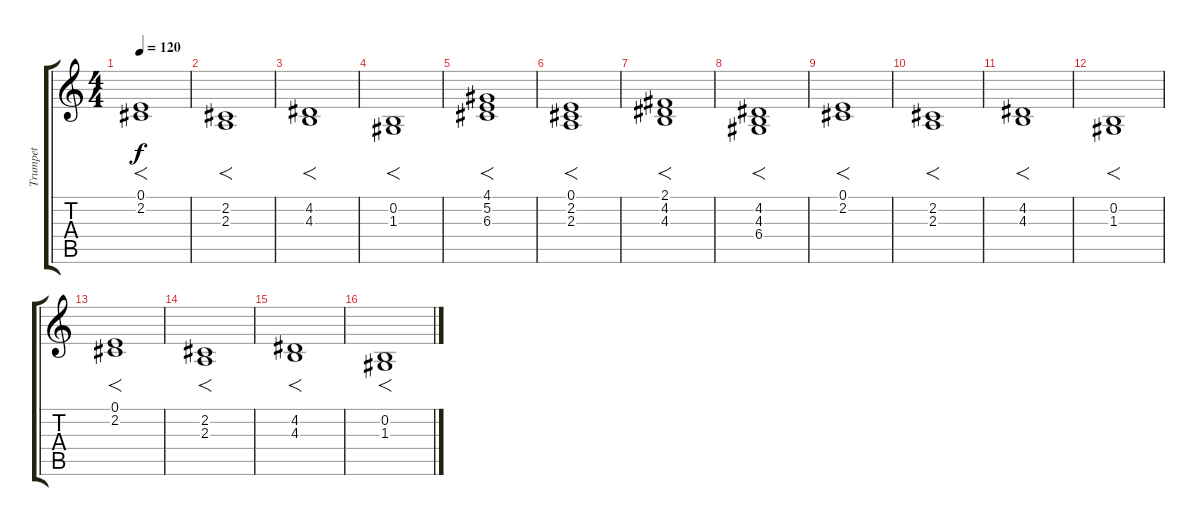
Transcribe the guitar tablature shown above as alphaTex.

\track ("Trumpet" "Trumpet") {instrument trumpet}
\staff {score tabs}
\tuning (E4 B3 G3 D3 A2 E2) {hide}
\ts (4 4)
\tempo 120
\clef g2
\ks c
(0.1 2.2).1{f dy f} |
(2.2 2.3).1{f} |
(4.2 4.3).1{f} |
(0.2 1.3).1{f} |
(4.1 5.2 6.3).1{f} |
(0.1 2.2 2.3).1{f} |
(2.1 4.2 4.3).1{f} |
(4.2 4.3 6.4).1{f} |
(0.1 2.2).1{f} |
(2.2 2.3).1{f} |
(4.2 4.3).1{f} |
(0.2 1.3).1{f} |
(0.1 2.2).1{f} |
(2.2 2.3).1{f} |
(4.2 4.3).1{f} |
(0.2 1.3).1{f}
